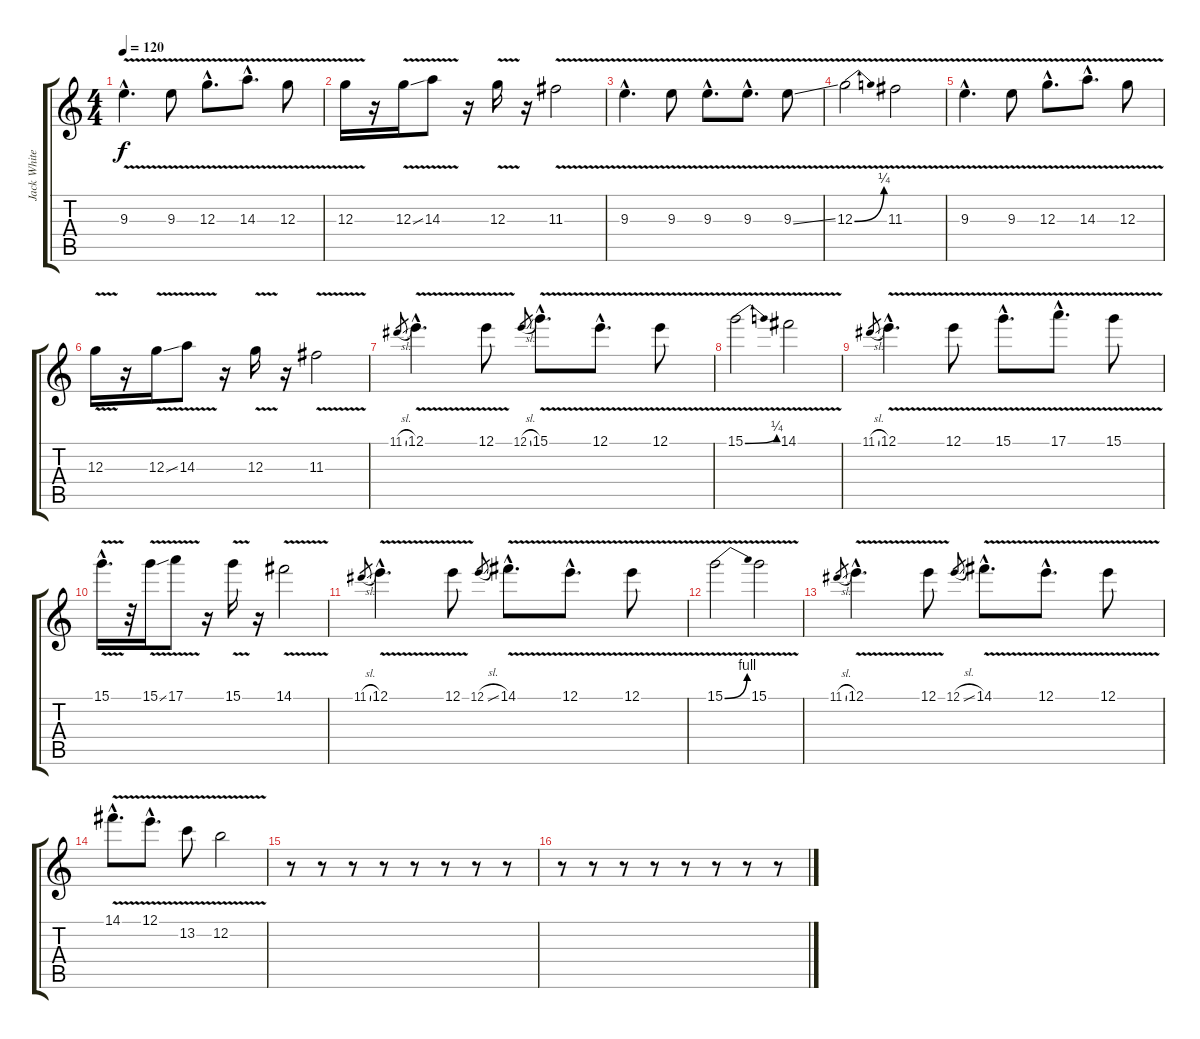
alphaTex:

\track ("Jack White - Guitar II (Bass/Solo)" "Jack White") {instrument electricbasspick}
\staff {score tabs}
\tuning (E4 B3 G3 D3 A2 B1) {hide}
\ts (4 4)
\tempo 120
\clef g2
\ks c
9.3{v hac}.4{d dy f} 9.3{v}.8 12.3{v hac}.8{d} 14.3{v hac}.8{d} 12.3{v}.8 |
12.3{v}.16 r.16 12.3{v ss}.16 14.3{v}.8 r.16 12.3{v}.16 r.16 11.3{v}.2 |
9.3{v hac}.4{d} 9.3{v}.8 9.3{v hac}.8{d} 9.3{v hac}.8{d} 9.3{v ss}.8 |
12.3{be (bend 0 0 60 1) v}.2 11.3{v}.2 |
9.3{v hac}.4{d} 9.3{v}.8 12.3{v hac}.8{d} 14.3{v hac}.8{d} 12.3{v}.8 |
12.3{v}.16 r.16 12.3{v ss}.16 14.3{v}.8 r.16 12.3{v}.16 r.16 11.3{v}.2 |
11.1{sl}.8{gr} 12.1{v hac}.4{d} 12.1{v}.8 12.1{sl}.8{gr} 15.1{v hac}.8{d} 12.1{v hac}.8{d} 12.1{v}.8 |
15.1{be (bend 0 0 60 1) v}.2 14.1{v}.2 |
11.1{sl}.8{gr} 12.1{v hac}.4{d} 12.1{v}.8 15.1{v hac}.8{d} 17.1{v hac}.8{d} 15.1{v}.8 |
15.1{v hac}.16{d} r.32 15.1{v ss}.16 17.1{v}.8 r.16 15.1{v}.16 r.16 14.1{v}.2 |
11.1{sl}.8{gr} 12.1{v hac}.4{d} 12.1{v}.8 12.1{sl}.8{gr} 14.1{v hac}.8{d} 12.1{v hac}.8{d} 12.1{v}.8 |
15.1{be (bend 0 0 60 4) v}.2 15.1{v}.2 |
11.1{sl}.8{gr} 12.1{v hac}.4{d} 12.1{v}.8 12.1{sl}.8{gr} 14.1{v hac}.8{d} 12.1{v hac}.8{d} 12.1{v}.8 |
14.1{v hac}.8{d} 12.1{v hac}.8{d} 13.2{v}.8 12.2{v}.2 |
r.8 r.8 r.8 r.8 r.8 r.8 r.8 r.8 |
r.8 r.8 r.8 r.8 r.8 r.8 r.8 r.8
